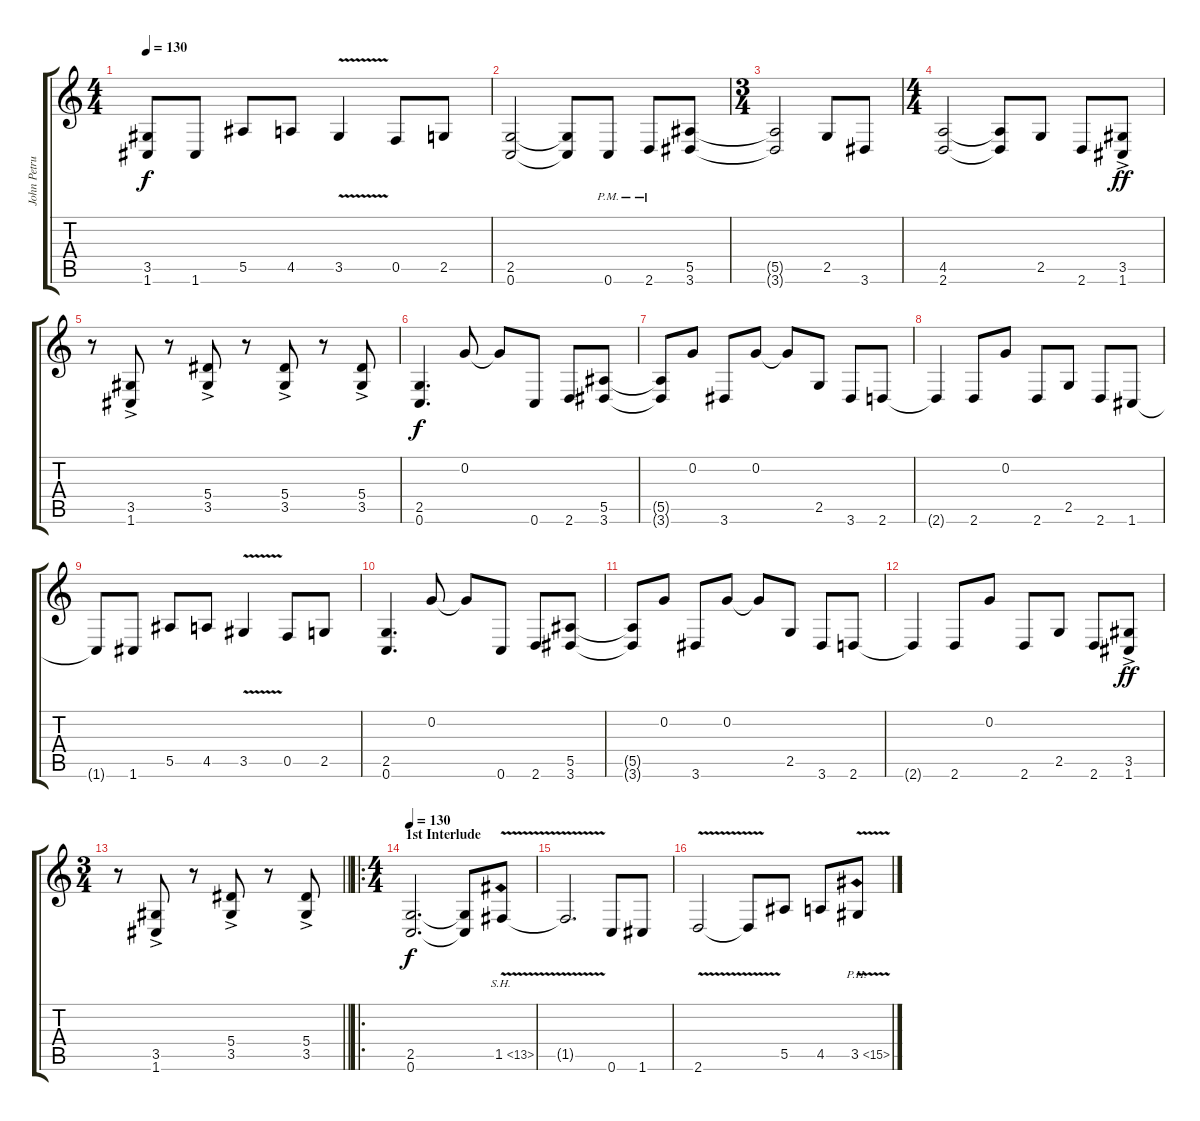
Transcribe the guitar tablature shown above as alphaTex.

\track ("John Petrucci" "John Petru") {instrument distortionguitar}
\staff {score tabs}
\tuning (C4 G3 Eb3 Bb2 F2 C2) {hide}
\ts (4 4)
\tempo 130
\clef g2
\ks c
(3.5{t} 1.6{t}).8{dy f} 1.6.8 5.5.8 4.5.8 3.5{v}.4 0.5.8 2.5.8 |
(2.5 0.6).2 (2.5{t} 0.6{t}).8 0.6{pm}.8 2.6{pm}.8 (5.5 3.6).8 |
\ts (3 4)
(5.5{t} 3.6{t}).2 2.5.8 3.6.8 |
\ts (4 4)
(4.5 2.6).2 (4.5{t} 2.6{t}).8 2.5.8 2.6.8 (3.5{ac} 1.6).8{dy ff} |
r.8 (3.5{ac} 1.6).8 r.8 (5.4 3.5{ac}).8 r.8 (5.4 3.5{ac}).8 r.8 (5.4 3.5{ac}).8 |
(2.5 0.6).4{d dy f} 0.2.8 0.2{t}.8 0.6.8 2.6.8 (5.5 3.6).8 |
(5.5{t} 3.6{t}).8 0.2.8 3.6.8 0.2.8 0.2{t}.8 2.5.8 3.6.8 2.6.8 |
2.6{t}.4 2.6.8 0.2.8 2.6.8 2.5.8 2.6.8 1.6.8 |
1.6{t}.8 1.6.8 5.5.8 4.5.8 3.5{v}.4 0.5.8 2.5.8 |
(2.5 0.6).4{d} 0.2.8 0.2{t}.8 0.6.8 2.6.8 (5.5 3.6).8 |
(5.5{t} 3.6{t}).8 0.2.8 3.6.8 0.2.8 0.2{t}.8 2.5.8 3.6.8 2.6.8 |
2.6{t}.4 2.6.8 0.2.8 2.6.8 2.5.8 2.6.8 (3.5{ac} 1.6{ac}).8{dy ff} |
\ts (3 4)
\barLineRight lightlight
r.8 (3.5{ac} 1.6{ac}).8 r.8 (5.4{ac} 3.5{ac}).8 r.8 (5.4{ac} 3.5{ac}).8 |
\ro
\ts (4 4)
\section ("" "1st Interlude")
\tempo 130
(2.5 0.6).2{d dy f} (2.5{t} 0.6{t}).8 1.5{sh 12 v}.8 |
1.5{t}.2{d} 0.6.8 1.6.8 |
2.6{v}.2 2.6{t}.8 5.5.8 4.5.8 3.5{ph 12 v}.8
